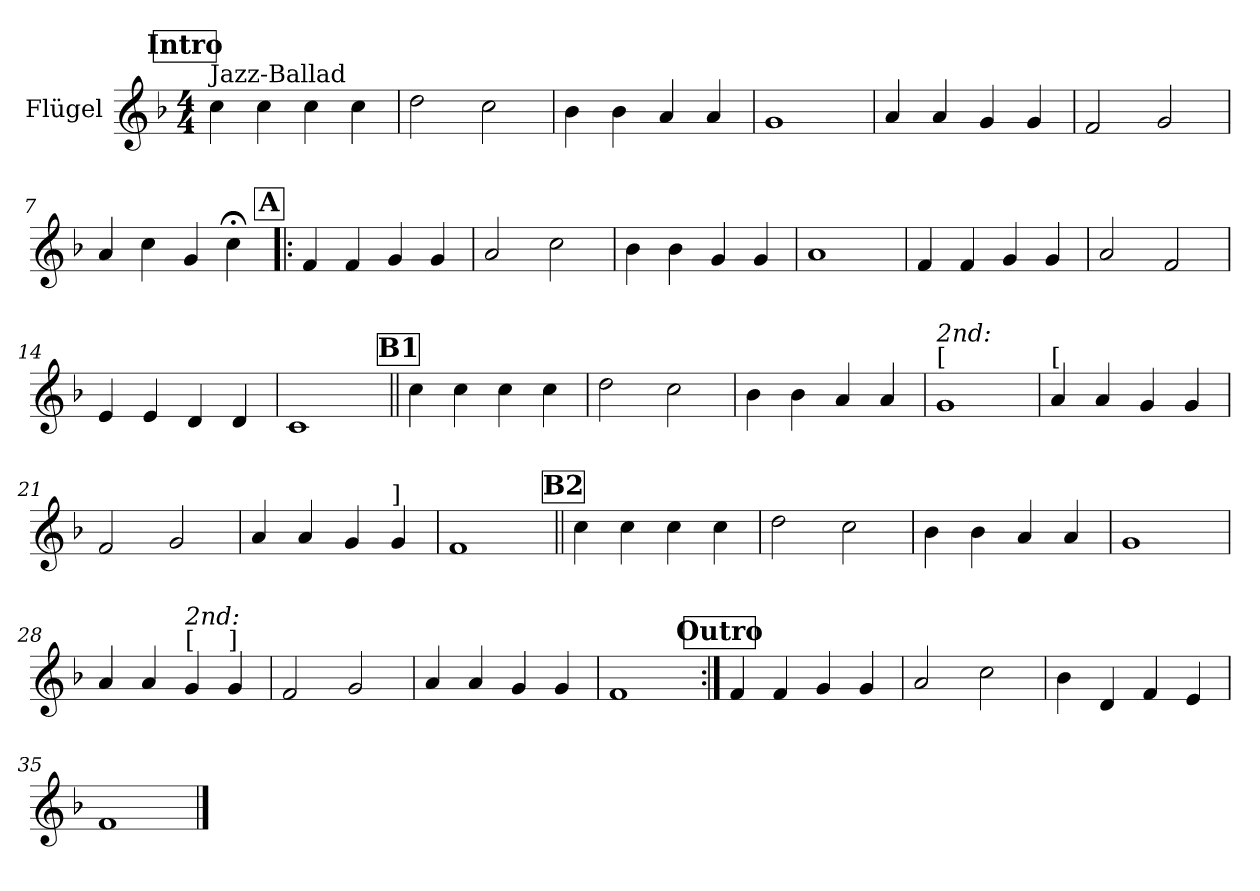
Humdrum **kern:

**kern
*part1
*staff1
*I"Flügel
*clefG2
*k[b-]
*M4/4
*MM60
!!LO:REH:place=s1:a:t=Intro
=1
!LO:TX:a:t=Jazz-Ballad
4cc\
4cc\
4cc\
4cc\
=2
2dd\
2cc\
=3
4b-\
4b-\
4a/
4a/
=4
1g
!!LO:LB:g=z
=5
4a/
4a/
4g/
4g/
=6
2f/
2g/
=7
4a/
4cc\
4g/
4cc;<\
!!LO:LB:g=z
!!LO:REH:place=s1:a:t=A
=8!|:
4f/
4f/
4g/
4g/
=9
2a/
2cc\
=10
4b-\
4b-\
4g/
4g/
=11
1a
!!LO:LB:g=z
=12
4f/
4f/
4g/
4g/
=13
2a/
2f/
=14
4e/
4e/
4d/
4d/
=15
1c
!!LO:LB:g=z
!!LO:REH:place=s1:a:t=B1
=16||
4cc\
4cc\
4cc\
4cc\
=17
2dd\
2cc\
=18
4b-\
4b-\
4a/
4a/
=19
!LO:TX:a:t=[
!LO:TX:a:i:t=2nd&colon;
1g
!!LO:LB:g=z
=20
!LO:TX:a:t=[
4a/
4a/
4g/
4g/
=21
2f/
2g/
=22
4a/
4a/
4g/
!LO:TX:a:t=]
4g/
=23
1f
!!LO:LB:g=z
!!LO:REH:place=s1:a:t=B2
=24||
4cc\
4cc\
4cc\
4cc\
=25
2dd\
2cc\
=26
4b-\
4b-\
4a/
4a/
=27
1g
!!LO:LB:g=z
=28
4a/
4a/
!LO:TX:a:t=[
!LO:TX:a:i:t=2nd&colon;
4g/
!LO:TX:a:t=]
4g/
=29
2f/
2g/
=30
4a/
4a/
4g/
4g/
=31
1f
!!LO:LB:g=z
!!LO:REH:place=s1:a:t=Outro
=32:|!
4f/
4f/
4g/
4g/
=33
2a/
2cc\
=34
4b-\
4d/
4f/
4e/
=35
1f
==
*-
